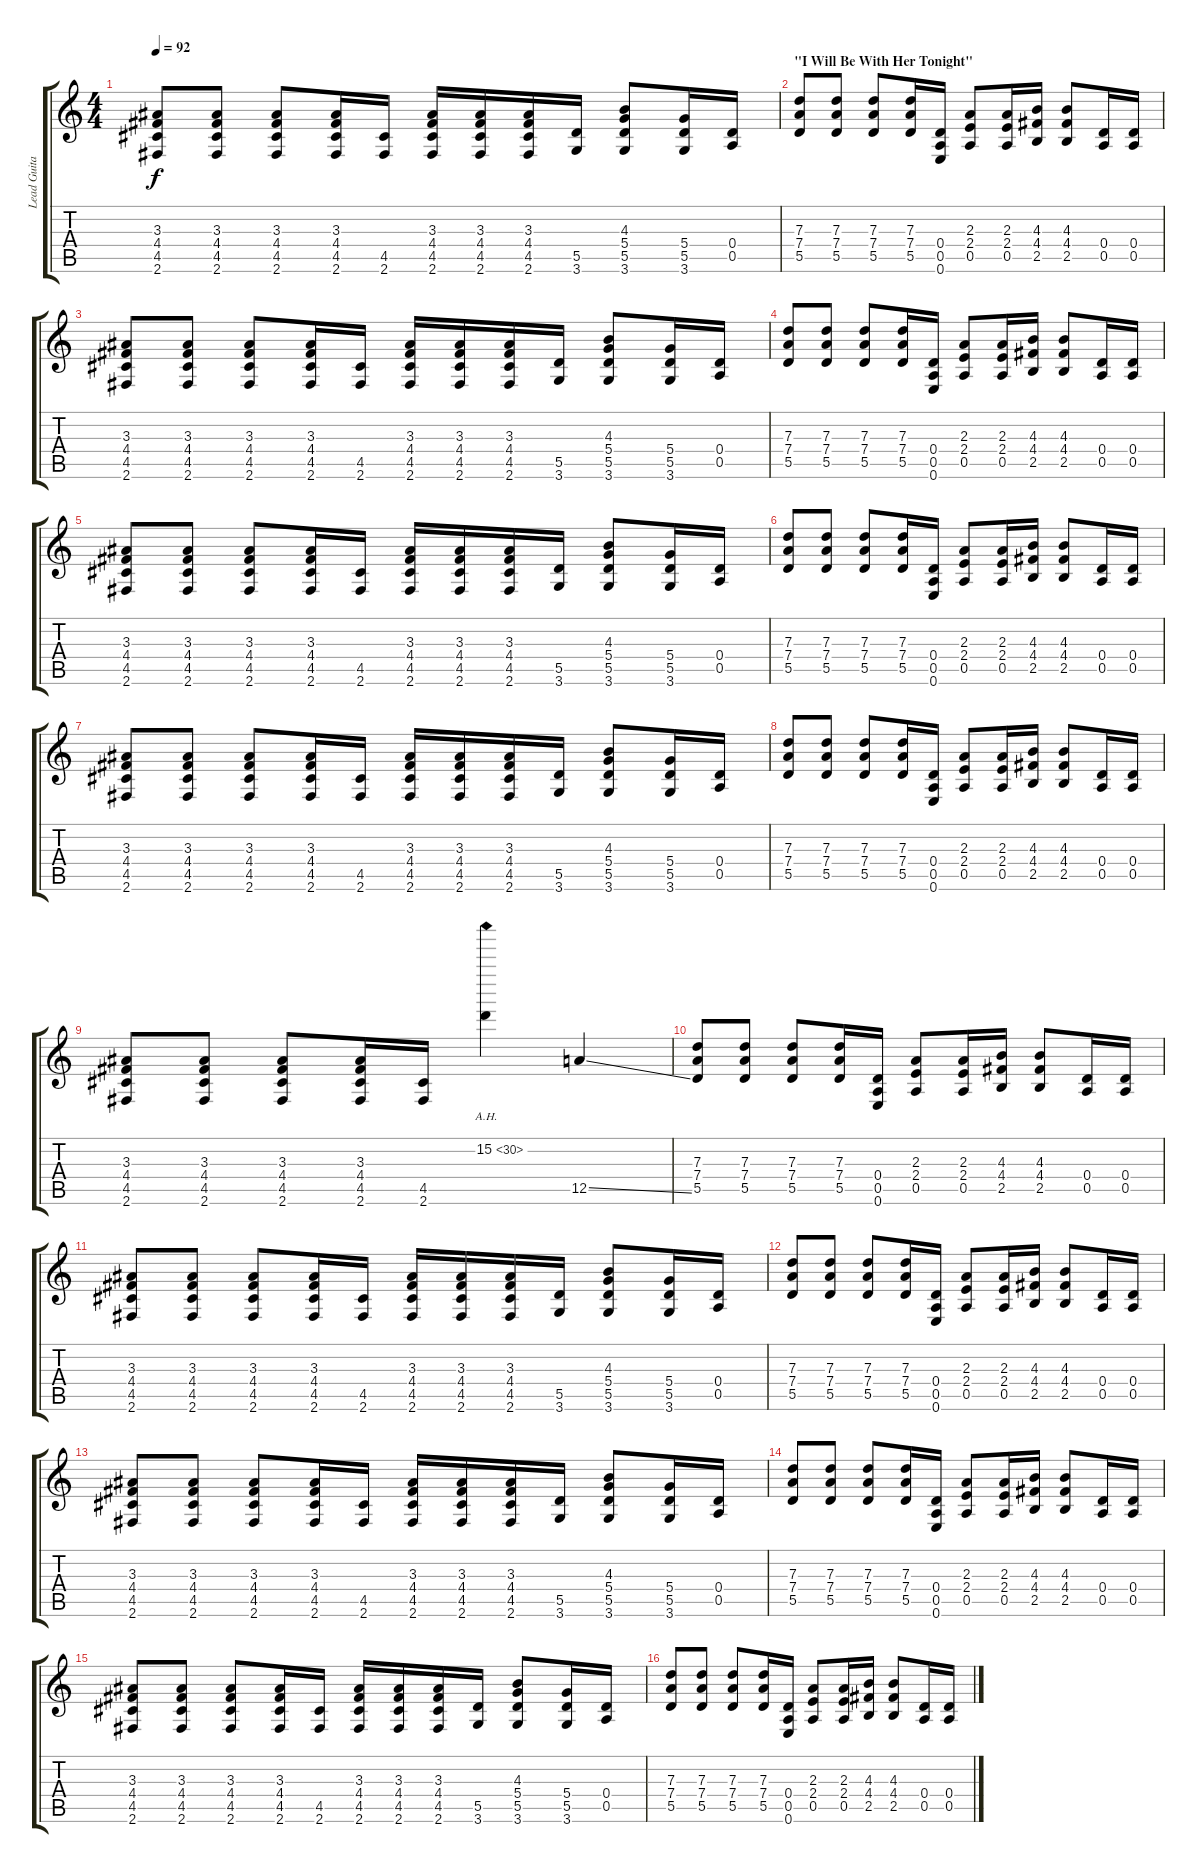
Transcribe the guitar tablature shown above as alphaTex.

\track ("Lead Guitar" "Lead Guita") {instrument overdrivenguitar}
\staff {score tabs}
\tuning (E4 B3 G3 D3 A2 E2) {hide}
\ts (4 4)
\tempo 92
\clef g2
\ks c
(3.3 4.4 4.5 2.6).8{dy f} (3.3 4.4 4.5 2.6).8 (3.3 4.4 4.5 2.6).8 (3.3 4.4 4.5 2.6).16 (4.5 2.6).16 (3.3 4.4 4.5 2.6).16 (3.3 4.4 4.5 2.6).16 (3.3 4.4 4.5 2.6).16 (5.5 3.6).16 (4.3 5.4 5.5 3.6).8 (5.4 5.5 3.6).16 (0.4 0.5).16 |
\section ("" "\"I Will Be With Her Tonight\"")
(7.3 7.4 5.5).8 (7.3 7.4 5.5).8 (7.3 7.4 5.5).8 (7.3 7.4 5.5).16 (0.4 0.5 0.6).16 (2.3 2.4 0.5).8 (2.3 2.4 0.5).16 (4.3 4.4 2.5).16 (4.3 4.4 2.5).8 (0.4 0.5).16 (0.4 0.5).16 |
(3.3 4.4 4.5 2.6).8 (3.3 4.4 4.5 2.6).8 (3.3 4.4 4.5 2.6).8 (3.3 4.4 4.5 2.6).16 (4.5 2.6).16 (3.3 4.4 4.5 2.6).16 (3.3 4.4 4.5 2.6).16 (3.3 4.4 4.5 2.6).16 (5.5 3.6).16 (4.3 5.4 5.5 3.6).8 (5.4 5.5 3.6).16 (0.4 0.5).16 |
(7.3 7.4 5.5).8 (7.3 7.4 5.5).8 (7.3 7.4 5.5).8 (7.3 7.4 5.5).16 (0.4 0.5 0.6).16 (2.3 2.4 0.5).8 (2.3 2.4 0.5).16 (4.3 4.4 2.5).16 (4.3 4.4 2.5).8 (0.4 0.5).16 (0.4 0.5).16 |
(3.3 4.4 4.5 2.6).8 (3.3 4.4 4.5 2.6).8 (3.3 4.4 4.5 2.6).8 (3.3 4.4 4.5 2.6).16 (4.5 2.6).16 (3.3 4.4 4.5 2.6).16 (3.3 4.4 4.5 2.6).16 (3.3 4.4 4.5 2.6).16 (5.5 3.6).16 (4.3 5.4 5.5 3.6).8 (5.4 5.5 3.6).16 (0.4 0.5).16 |
(7.3 7.4 5.5).8 (7.3 7.4 5.5).8 (7.3 7.4 5.5).8 (7.3 7.4 5.5).16 (0.4 0.5 0.6).16 (2.3 2.4 0.5).8 (2.3 2.4 0.5).16 (4.3 4.4 2.5).16 (4.3 4.4 2.5).8 (0.4 0.5).16 (0.4 0.5).16 |
(3.3 4.4 4.5 2.6).8 (3.3 4.4 4.5 2.6).8 (3.3 4.4 4.5 2.6).8 (3.3 4.4 4.5 2.6).16 (4.5 2.6).16 (3.3 4.4 4.5 2.6).16 (3.3 4.4 4.5 2.6).16 (3.3 4.4 4.5 2.6).16 (5.5 3.6).16 (4.3 5.4 5.5 3.6).8 (5.4 5.5 3.6).16 (0.4 0.5).16 |
(7.3 7.4 5.5).8 (7.3 7.4 5.5).8 (7.3 7.4 5.5).8 (7.3 7.4 5.5).16 (0.4 0.5 0.6).16 (2.3 2.4 0.5).8 (2.3 2.4 0.5).16 (4.3 4.4 2.5).16 (4.3 4.4 2.5).8 (0.4 0.5).16 (0.4 0.5).16 |
(3.3 4.4 4.5 2.6).8 (3.3 4.4 4.5 2.6).8 (3.3 4.4 4.5 2.6).8 (3.3 4.4 4.5 2.6).16 (4.5 2.6).16 15.2{ah 15}.4{volume 16 instrument distortionguitar} 12.5{ss}.4 |
(7.3 7.4 5.5).8 (7.3 7.4 5.5).8 (7.3 7.4 5.5).8 (7.3 7.4 5.5).16 (0.4 0.5 0.6).16 (2.3 2.4 0.5).8 (2.3 2.4 0.5).16 (4.3 4.4 2.5).16 (4.3 4.4 2.5).8 (0.4 0.5).16 (0.4 0.5).16 |
(3.3 4.4 4.5 2.6).8 (3.3 4.4 4.5 2.6).8 (3.3 4.4 4.5 2.6).8 (3.3 4.4 4.5 2.6).16 (4.5 2.6).16 (3.3 4.4 4.5 2.6).16 (3.3 4.4 4.5 2.6).16 (3.3 4.4 4.5 2.6).16 (5.5 3.6).16 (4.3 5.4 5.5 3.6).8 (5.4 5.5 3.6).16 (0.4 0.5).16 |
(7.3 7.4 5.5).8 (7.3 7.4 5.5).8 (7.3 7.4 5.5).8 (7.3 7.4 5.5).16 (0.4 0.5 0.6).16 (2.3 2.4 0.5).8 (2.3 2.4 0.5).16 (4.3 4.4 2.5).16 (4.3 4.4 2.5).8 (0.4 0.5).16 (0.4 0.5).16 |
(3.3 4.4 4.5 2.6).8 (3.3 4.4 4.5 2.6).8 (3.3 4.4 4.5 2.6).8 (3.3 4.4 4.5 2.6).16 (4.5 2.6).16 (3.3 4.4 4.5 2.6).16 (3.3 4.4 4.5 2.6).16 (3.3 4.4 4.5 2.6).16 (5.5 3.6).16 (4.3 5.4 5.5 3.6).8 (5.4 5.5 3.6).16 (0.4 0.5).16 |
(7.3 7.4 5.5).8 (7.3 7.4 5.5).8 (7.3 7.4 5.5).8 (7.3 7.4 5.5).16 (0.4 0.5 0.6).16 (2.3 2.4 0.5).8 (2.3 2.4 0.5).16 (4.3 4.4 2.5).16 (4.3 4.4 2.5).8 (0.4 0.5).16 (0.4 0.5).16 |
(3.3 4.4 4.5 2.6).8 (3.3 4.4 4.5 2.6).8 (3.3 4.4 4.5 2.6).8 (3.3 4.4 4.5 2.6).16 (4.5 2.6).16 (3.3 4.4 4.5 2.6).16 (3.3 4.4 4.5 2.6).16 (3.3 4.4 4.5 2.6).16 (5.5 3.6).16 (4.3 5.4 5.5 3.6).8 (5.4 5.5 3.6).16 (0.4 0.5).16 |
(7.3 7.4 5.5).8 (7.3 7.4 5.5).8 (7.3 7.4 5.5).8 (7.3 7.4 5.5).16 (0.4 0.5 0.6).16 (2.3 2.4 0.5).8 (2.3 2.4 0.5).16 (4.3 4.4 2.5).16 (4.3 4.4 2.5).8 (0.4 0.5).16 (0.4 0.5).16
